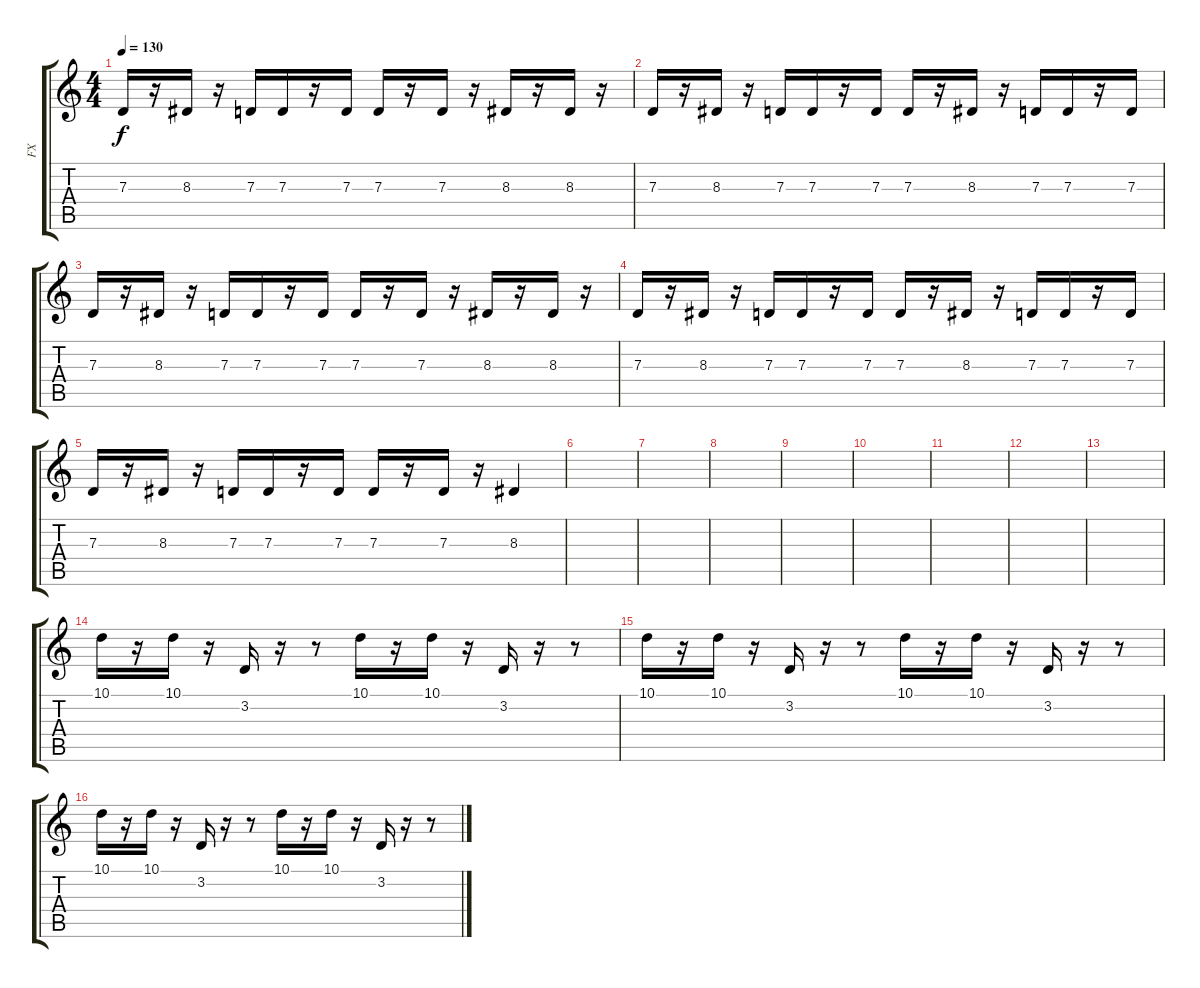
\track ("FX" "FX") {instrument lead8bassandlead}
\staff {score tabs}
\tuning (E4 B3 G3 D3 A2 E2) {hide}
\ts (4 4)
\tempo 130
\clef g2
\ks c
7.3.16{dy f volume 8} r.16 8.3.16 r.16 7.3.16 7.3.16 r.16 7.3.16 7.3.16 r.16 7.3.16 r.16 8.3.16 r.16 8.3.16 r.16 |
7.3.16{volume 8} r.16 8.3.16 r.16 7.3.16 7.3.16 r.16 7.3.16 7.3.16 r.16 8.3.16 r.16 7.3.16 7.3.16 r.16 7.3.16 |
7.3.16{volume 8} r.16 8.3.16 r.16 7.3.16 7.3.16 r.16 7.3.16 7.3.16 r.16 7.3.16 r.16 8.3.16 r.16 8.3.16 r.16 |
7.3.16{volume 8} r.16 8.3.16 r.16 7.3.16 7.3.16 r.16 7.3.16 7.3.16 r.16 8.3.16 r.16 7.3.16 7.3.16 r.16 7.3.16 |
7.3.16{volume 8} r.16 8.3.16 r.16 7.3.16 7.3.16 r.16 7.3.16 7.3.16 r.16 7.3.16 r.16 8.3.4 |
|
|
|
|
|
|
|
|
10.1.16{volume 4} r.16 10.1.16 r.16 3.2.16 r.16 r.8 10.1.16 r.16 10.1.16 r.16 3.2.16 r.16 r.8 |
10.1.16 r.16 10.1.16 r.16 3.2.16 r.16 r.8 10.1.16 r.16 10.1.16 r.16 3.2.16 r.16 r.8 |
10.1.16{volume 10} r.16 10.1.16 r.16 3.2.16 r.16 r.8 10.1.16 r.16 10.1.16 r.16 3.2.16 r.16 r.8
